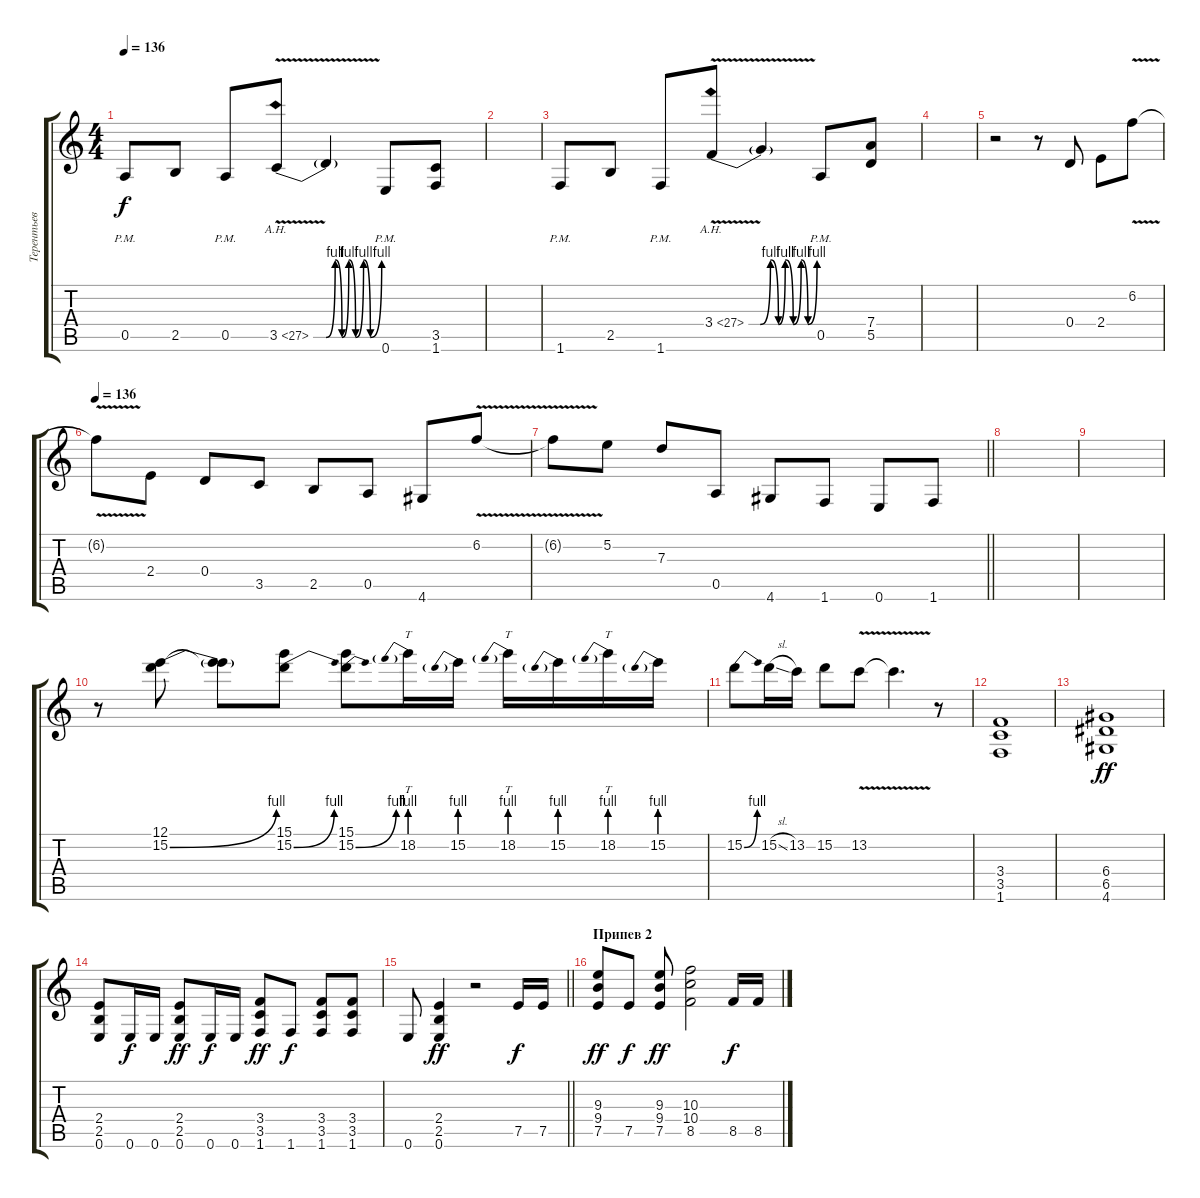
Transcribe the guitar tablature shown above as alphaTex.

\track ("Терентьев" "Терентьев") {instrument distortionguitar}
\staff {score tabs}
\tuning (E4 B3 G3 D3 A2 E2) {hide}
\ts (4 4)
\tempo 136
\clef g2
\ks c
0.5{pm}.8{dy f} 2.5.8 0.5{pm}.8 3.5{be (custom 0 0 11 0 19 4 25 0 31 4 37 0 44 4 50 0 60 4) ah 24 v}.8 3.5{t}.4 0.6{pm}.8 (3.5 1.6).8 |
|
1.6{pm}.8 2.5.8 1.6{pm}.8 3.4{be (custom 0 0 10 0 19 4 26 0 32 4 39 0 46 4 52 0 60 4) ah 24 v}.8 3.4{t}.4 0.5{pm}.8 (7.4 5.5).8 |
|
r.2 r.8 0.4.8 2.4.8 6.2{v}.8 |
\tempo 136
6.2{t}.8 2.4.8 0.4.8 3.5.8 2.5.8 0.5.8 4.6.8 6.2{v}.8 |
\barLineRight lightlight
6.2{t}.8 5.2.8 7.3.8 0.5.8 4.6.8 1.6.8 0.6.8 1.6.8 |
|
|
r.8{volume 11} (12.1 15.2{be (bend 0 0 60 4)}).8 (12.1{t} 15.2{t}).8 (15.1 15.2{be (bend 0 0 60 4)}).8 (15.1 15.2{be (bend 0 0 60 4)}).8 18.2{be (prebend 0 4 60 4)}.16{tt} 15.2{be (prebend 0 4 60 4)}.16 18.2{be (prebend 0 4 60 4)}.16{tt} 15.2{be (prebend 0 4 60 4)}.16 18.2{be (prebend 0 4 60 4)}.16{tt} 15.2{be (prebend 0 4 60 4)}.16 |
15.2{be (bend 0 0 60 4)}.8 15.2{sl}.16 13.2.16 15.2.8 13.2{v}.8 13.2{t}.4{d} r.8 |
(3.4 3.5 1.6).1 |
(6.4 6.5 4.6).1{dy ff} |
(2.4 2.5 0.6).8 0.6.16{dy f} 0.6.16 (2.4 2.5 0.6).8{dy ff} 0.6.16{dy f} 0.6.16 (3.4 3.5 1.6).8{dy ff} 1.6.8{dy f} (3.4 3.5 1.6).8 (3.4 3.5 1.6).8 |
\barLineRight lightlight
0.6.8 (2.4 2.5 0.6).4{dy ff} r.2 7.5.16{dy f} 7.5.16 |
\section ("" "Припев 2")
(9.3 9.4 7.5).8{dy ff} 7.5.8{dy f} (9.3 9.4 7.5).8{dy ff} (10.3 10.4 8.5).2 8.5.16{dy f} 8.5.16
